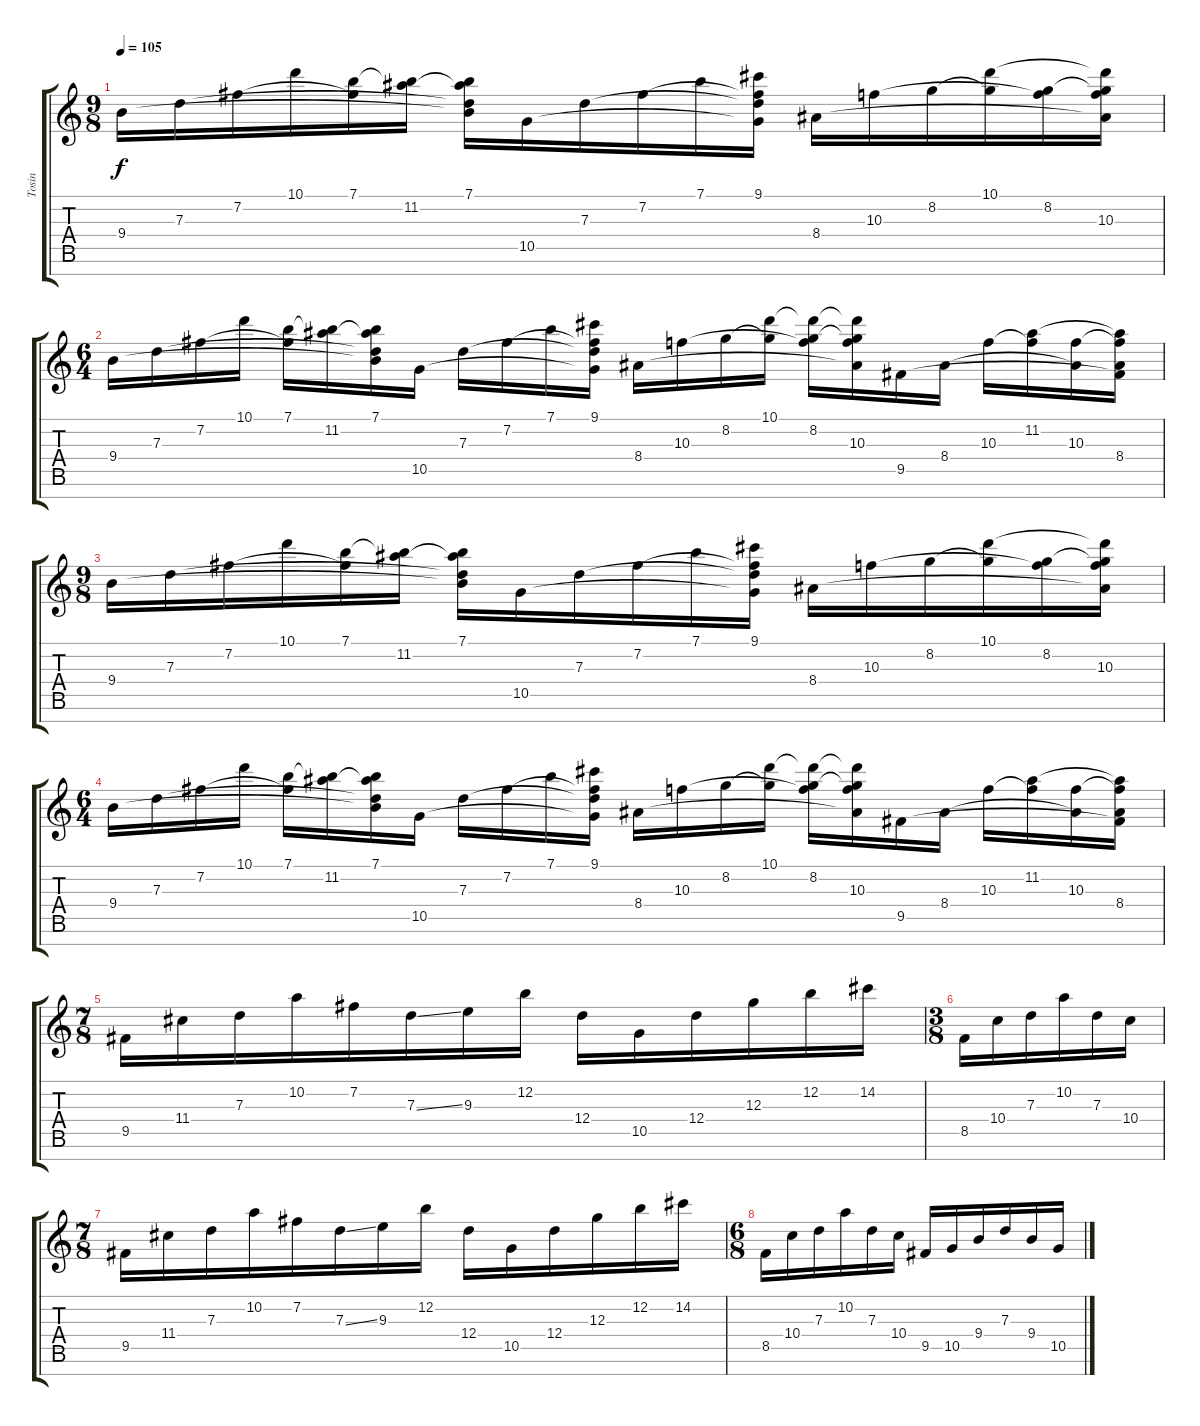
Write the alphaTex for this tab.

\track ("Tosin" "Tosin") {instrument electricguitarjazz}
\staff {score tabs}
\tuning (E4 B3 G3 D3 A2 E2 B1) {hide}
\ts (9 8)
\tempo 105
\clef g2
\ks c
9.4.16{dy f volume 12 instrument electricguitarjazz} 7.3.16 7.2.16 10.1.16 (7.1 7.2{t}).16 (7.1{t} 11.2).16 (7.1 11.2{t} 7.3{t} 9.4{t}).16 10.5.16 7.3.16 7.2.16 7.1.16 (9.1 7.2{t} 7.3{t} 10.5{t}).16 8.4.16 10.3.16 8.2.16 (10.1 8.2{t}).16 (8.2 10.3{t}).16 (10.1{t} 8.2{t} 10.3 8.4{t}).16 |
\ts (6 4)
9.4.16 7.3.16 7.2.16 10.1.16 (7.1 7.2{t}).16 (7.1{t} 11.2).16 (7.1 11.2{t} 7.3{t} 9.4{t}).16 10.5.16 7.3.16 7.2.16 7.1.16 (9.1 7.2{t} 7.3{t} 10.5{t}).16 8.4.16 10.3.16 8.2.16 (10.1 8.2{t}).16 (10.1{t} 8.2 10.3{t}).16 (10.1{t} 8.2{t} 10.3 8.4{t}).16 9.5.16 8.4.16 10.3.16 (11.2 10.3{t}).16 (10.3 8.4{t}).16 (11.2{t} 10.3{t} 8.4 9.5{t}).16 |
\ts (9 8)
9.4.16 7.3.16 7.2.16 10.1.16 (7.1 7.2{t}).16 (7.1{t} 11.2).16 (7.1 11.2{t} 7.3{t} 9.4{t}).16 10.5.16 7.3.16 7.2.16 7.1.16 (9.1 7.2{t} 7.3{t} 10.5{t}).16 8.4.16 10.3.16 8.2.16 (10.1 8.2{t}).16 (8.2 10.3{t}).16 (10.1{t} 8.2{t} 10.3 8.4{t}).16 |
\ts (6 4)
9.4.16 7.3.16 7.2.16 10.1.16 (7.1 7.2{t}).16 (7.1{t} 11.2).16 (7.1 11.2{t} 7.3{t} 9.4{t}).16 10.5.16 7.3.16 7.2.16 7.1.16 (9.1 7.2{t} 7.3{t} 10.5{t}).16 8.4.16 10.3.16 8.2.16 (10.1 8.2{t}).16 (10.1{t} 8.2 10.3{t}).16 (10.1{t} 8.2{t} 10.3 8.4{t}).16 9.5.16 8.4.16 10.3.16 (11.2 10.3{t}).16 (10.3 8.4{t}).16 (11.2{t} 10.3{t} 8.4 9.5{t}).16 |
\ts (7 8)
9.5.16 11.4.16 7.3.16 10.2.16 7.2.16 7.3{ss}.16 9.3.16 12.2.16 12.4.16 10.5.16 12.4.16 12.3.16 12.2.16 14.2.16 |
\ts (3 8)
8.5.16 10.4.16 7.3.16 10.2.16 7.3.16 10.4.16 |
\ts (7 8)
9.5.16 11.4.16 7.3.16 10.2.16 7.2.16 7.3{ss}.16 9.3.16 12.2.16 12.4.16 10.5.16 12.4.16 12.3.16 12.2.16 14.2.16 |
\ts (6 8)
8.5.16 10.4.16 7.3.16 10.2.16 7.3.16 10.4.16 9.5.16 10.5.16 9.4.16 7.3.16 9.4.16 10.5.16
